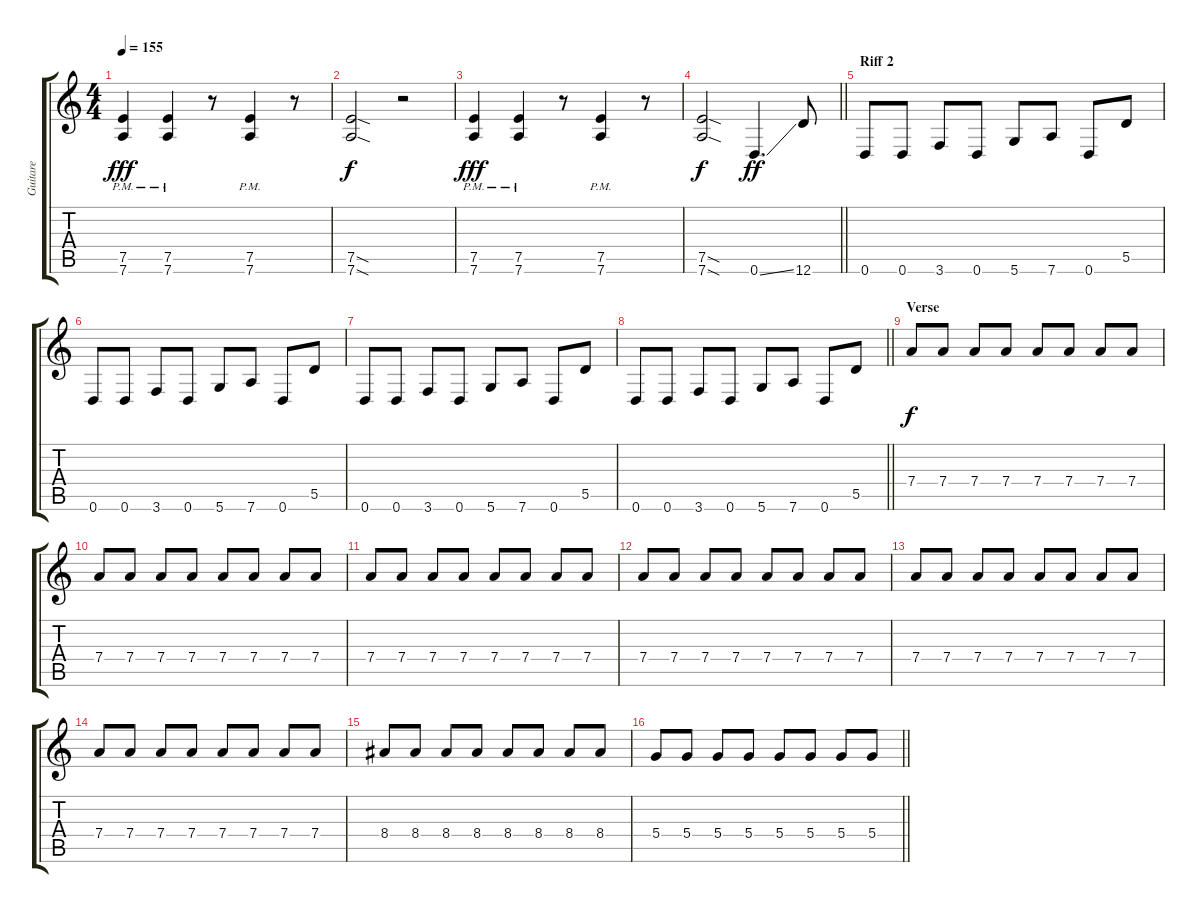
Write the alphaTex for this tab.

\track ("Guitare" "Guitare") {instrument distortionguitar}
\staff {score tabs}
\tuning (E4 B3 G3 D3 A2 D2) {hide}
\ts (4 4)
\tempo 155
\clef g2
\ks c
(7.5{pm} 7.6{pm}).4{dy fff} (7.5{pm} 7.6{pm}).4 r.8 (7.5{pm} 7.6{pm}).4 r.8 |
(7.5{sod} 7.6{sod}).2{dy f} r.2 |
(7.5{pm} 7.6{pm}).4{dy fff} (7.5{pm} 7.6{pm}).4 r.8 (7.5{pm} 7.6{pm}).4 r.8 |
\barLineRight lightlight
(7.5{sod} 7.6{sod}).2{dy f} 0.6{ss}.4{d dy ff} 12.6.8 |
\section ("" "Riff 2")
0.6.8 0.6.8 3.6.8 0.6.8 5.6.8 7.6.8 0.6.8 5.5.8 |
0.6.8 0.6.8 3.6.8 0.6.8 5.6.8 7.6.8 0.6.8 5.5.8 |
0.6.8 0.6.8 3.6.8 0.6.8 5.6.8 7.6.8 0.6.8 5.5.8 |
\barLineRight lightlight
0.6.8 0.6.8 3.6.8 0.6.8 5.6.8 7.6.8 0.6.8 5.5.8 |
\section ("" "Verse")
7.4.8{dy f volume 5} 7.4.8 7.4.8 7.4.8 7.4.8 7.4.8 7.4.8 7.4.8 |
7.4.8 7.4.8 7.4.8 7.4.8 7.4.8 7.4.8 7.4.8 7.4.8 |
7.4.8 7.4.8 7.4.8 7.4.8 7.4.8 7.4.8 7.4.8 7.4.8 |
7.4.8 7.4.8 7.4.8 7.4.8 7.4.8 7.4.8 7.4.8 7.4.8 |
7.4.8 7.4.8 7.4.8 7.4.8 7.4.8 7.4.8 7.4.8 7.4.8 |
7.4.8 7.4.8 7.4.8 7.4.8 7.4.8 7.4.8 7.4.8 7.4.8 |
8.4.8 8.4.8 8.4.8 8.4.8 8.4.8 8.4.8 8.4.8 8.4.8 |
\barLineRight lightlight
5.4.8 5.4.8 5.4.8 5.4.8 5.4.8 5.4.8 5.4.8 5.4.8
